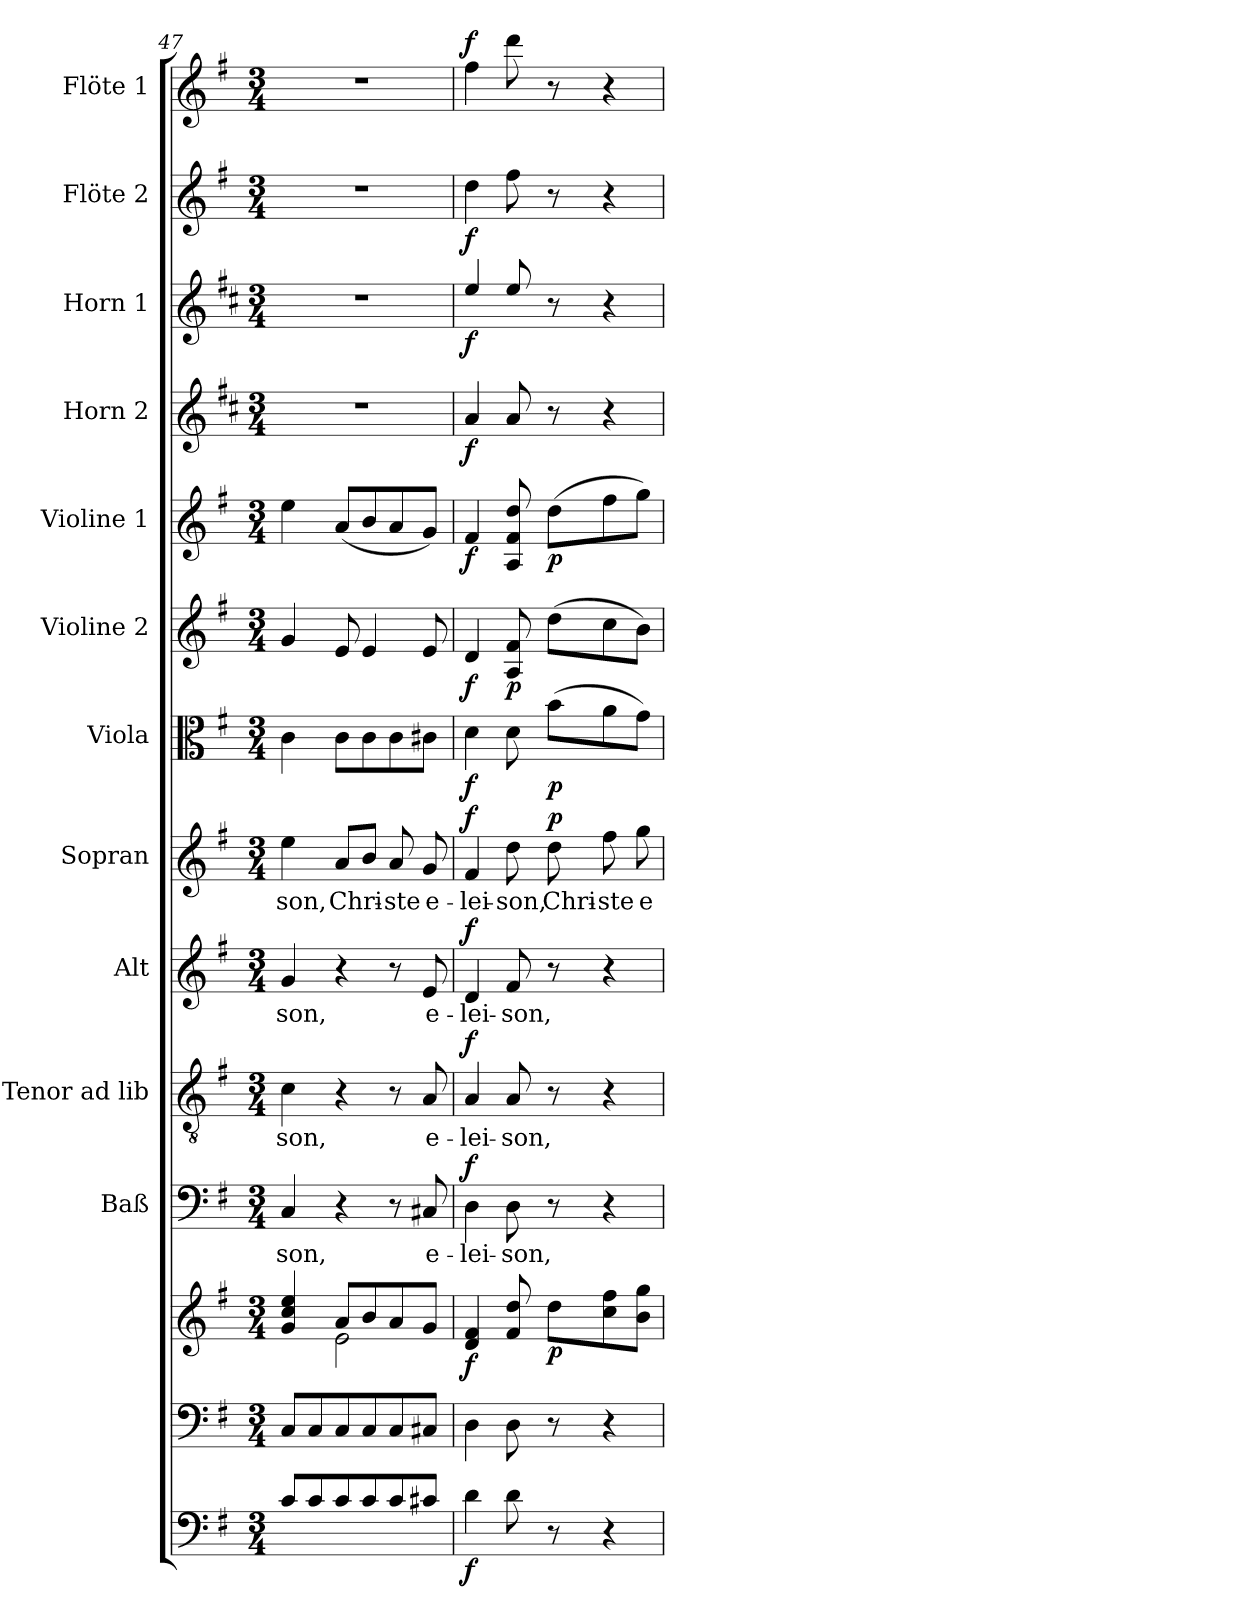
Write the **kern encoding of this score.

**kern	**dynam	**kern	**kern	**dynam	**kern	**text	**dynam	**kern	**text	**dynam	**kern	**text	**dynam	**kern	**text	**dynam	**kern	**dynam	**kern	**dynam	**kern	**dynam	**kern	**dynam	**kern	**dynam	**kern	**dynam	**kern	**dynam
*part13	*part13	*part12	*part12	*part12	*part11	*part11	*part11	*part10	*part10	*part10	*part9	*part9	*part9	*part8	*part8	*part8	*part7	*part7	*part6	*part6	*part5	*part5	*part4	*part4	*part3	*part3	*part2	*part2	*part1	*part1
*staff14	*staff14	*staff13	*staff12	*staff12/13	*staff11	*staff11	*staff11	*staff10	*staff10	*staff10	*staff9	*staff9	*staff9	*staff8	*staff8	*staff8	*staff7	*staff7	*staff6	*staff6	*staff5	*staff5	*staff4	*staff4	*staff3	*staff3	*staff2	*staff2	*staff1	*staff1
*	*	*	*	*	*I"Baß	*	*	*I"Tenor ad lib	*	*	*I"Alt	*	*	*I"Sopran	*	*	*I"Viola	*	*I"Violine 2	*	*I"Violine 1	*	*I"Horn 2	*	*I"Horn 1	*	*I"Flöte 2	*	*I"Flöte 1	*
*	*	*	*	*	*I'Baß	*	*	*I'Ten	*	*	*I'Alt	*	*	*I'Sop	*	*	*I'Vla.	*	*I'Vln. 2	*	*I'Vln. 1	*	*I'Hrn. 2	*	*I'Hrn. 1	*	*I'Fl. 2	*	*I'Fl. 1	*
!!LO:PB:g=z
*clefF4	*	*clefF4	*clefG2	*	*clefF4	*	*	*clefGv2	*	*	*clefG2	*	*	*clefG2	*	*	*clefC3	*	*clefG2	*	*clefG2	*	*clefG2	*	*clefG2	*	*clefG2	*	*clefG2	*
*ITrd7c12	*	*	*	*	*	*	*	*	*	*	*	*	*	*	*	*	*	*	*	*	*	*	*ITrd4c7	*	*ITrd4c7	*	*	*	*	*
*k[f#]	*	*k[f#]	*k[f#]	*	*k[f#]	*	*	*k[f#]	*	*	*k[f#]	*	*	*k[f#]	*	*	*k[f#]	*	*k[f#]	*	*k[f#]	*	*k[f#]	*	*k[f#]	*	*k[f#]	*	*k[f#]	*
*G:	*	*G:	*G:	*	*G:	*	*	*G:	*	*	*G:	*	*	*G:	*	*	*G:	*	*G:	*	*G:	*	*G:	*	*G:	*	*G:	*	*G:	*
*M3/4	*	*M3/4	*M3/4	*	*M3/4	*	*	*M3/4	*	*	*M3/4	*	*	*M3/4	*	*	*M3/4	*	*M3/4	*	*M3/4	*	*M3/4	*	*M3/4	*	*M3/4	*	*M3/4	*
=47	=47	=47	=47	=47	=47	=47	=47	=47	=47	=47	=47	=47	=47	=47	=47	=47	=47	=47	=47	=47	=47	=47	=47	=47	=47	=47	=47	=47	=47	=47
*	*	*	*^	*	*	*	*	*	*	*	*	*	*	*	*	*	*	*	*	*	*	*	*	*	*	*	*	*	*	*
!	!	!	!	!	!	!	!LO:LY:b	!	!	!LO:LY:b	!	!	!LO:LY:b	!	!	!LO:LY:b	!	!	!	!	!	!	!	!	!	!	!	!	!	!	!
8C/L	.	8C/L	4g/ 4cc/ 4ee/	4ryy	.	4C/	-son,	.	4c\	-son,	.	4g/	-son,	.	4ee\	-son,	.	4c\	.	4g/	.	4ee\	.	2.r	.	2.r	.	2.r	.	2.r	.
8C/	.	8C/	.	.	.	.	.	.	.	.	.	.	.	.	.	.	.	.	.	.	.	.	.	.	.	.	.	.	.	.	.
!	!	!	!	!	!	!	!	!	!	!	!	!	!	!	!	!LO:LY:b	!	!	!	!	!	!	!	!	!	!	!	!	!	!	!
8C/	.	8C/	8a/L	2e\	.	4r	.	.	4r	.	.	4r	.	.	8a/L	Chri-	.	8c\L	.	8e/	.	(<8a/L	.	.	.	.	.	.	.	.	.
8C/	.	8C/	8b/	.	.	.	.	.	.	.	.	.	.	.	8b/J	.	.	8c\	.	4e/	.	8b/	.	.	.	.	.	.	.	.	.
!	!	!	!	!	!	!	!	!	!	!	!	!	!	!	!	!LO:LY:b	!	!	!	!	!	!	!	!	!	!	!	!	!	!	!
8C/	.	8C/	8a/	.	.	8r	.	.	8r	.	.	8r	.	.	8a/	-ste	.	8c\	.	.	.	8a/	.	.	.	.	.	.	.	.	.
!	!	!	!	!	!	!	!LO:LY:b	!	!	!LO:LY:b	!	!	!LO:LY:b	!	!	!LO:LY:b	!	!	!	!	!	!	!	!	!	!	!	!	!	!	!
8C#X/J	.	8C#X/J	8g/J	.	.	8C#X/	e-	.	8A/	e-	.	8e/	e-	.	8g/	e-	.	8c#X\J	.	8e/	.	8g/J)	.	.	.	.	.	.	.	.	.
*	*	*	*v	*v	*	*	*	*	*	*	*	*	*	*	*	*	*	*	*	*	*	*	*	*	*	*	*	*	*	*	*
=48	=48	=48	=48	=48	=48	=48	=48	=48	=48	=48	=48	=48	=48	=48	=48	=48	=48	=48	=48	=48	=48	=48	=48	=48	=48	=48	=48	=48	=48	=48
!	!LO:DY:b	!	!	!LO:DY:b	!	!LO:LY:b	!LO:DY:a	!	!LO:LY:b	!LO:DY:a	!	!LO:LY:b	!LO:DY:a	!	!LO:LY:b	!LO:DY:a	!	!LO:DY:b	!	!LO:DY:b	!	!LO:DY:b	!	!LO:DY:b	!	!LO:DY:b	!	!LO:DY:b	!	!LO:DY:a
4D\	f	4D\	4d/ 4f#/	f	4D\	-lei-	f	4A/	-lei-	f	4d/	-lei-	f	4f#/	-lei-	f	4d\	f	4d/	f	4f#/	f	4d/	f	4a/	f	4dd\	f	4ff#\	f
!	!	!	!	!	!	!LO:LY:b	!	!	!LO:LY:b	!	!	!LO:LY:b	!	!	!LO:LY:b	!	!	!	!	!LO:DY:b	!	!	!	!	!	!	!	!	!	!
8D\	.	8D\	8f#/ 8dd/	.	8D\	-son,	.	8A/	-son,	.	8f#/	-son,	.	8dd\	-son,	.	8d\	.	8A/ 8f#/	p	8A/ 8f#/ 8dd/	.	8d/	.	8a/	.	8ff#\	.	8ddd\	.
!	!	!	!	!LO:DY:b	!	!	!	!	!	!	!	!	!	!	!LO:LY:b	!LO:DY:a	!	!LO:DY:b	!	!	!	!LO:DY:b	!	!	!	!	!	!	!	!
8r	.	8r	8dd\L	p	8r	.	.	8r	.	.	8r	.	.	8dd\	Chri-	p	(>8b\L	p	(>8dd\L	.	(>8dd\L	p	8r	.	8r	.	8r	.	8r	.
!	!	!	!	!	!	!	!	!	!	!	!	!	!	!	!LO:LY:b	!	!	!	!	!	!	!	!	!	!	!	!	!	!	!
4r	.	4r	8cc\ 8ff#\	.	4r	.	.	4r	.	.	4r	.	.	8ff#\	-ste	.	8a\	.	8cc\	.	8ff#\	.	4r	.	4r	.	4r	.	4r	.
!	!	!	!	!	!	!	!	!	!	!	!	!	!	!	!LO:LY:b	!	!	!	!	!	!	!	!	!	!	!	!	!	!	!
.	.	.	8b\ 8gg\J	.	.	.	.	.	.	.	.	.	.	8gg\	e-	.	8g\J)	.	8b\J)	.	8gg\J)	.	.	.	.	.	.	.	.	.
=	=	=	=	=	=	=	=	=	=	=	=	=	=	=	=	=	=	=	=	=	=	=	=	=	=	=	=	=	=	=
*-	*-	*-	*-	*-	*-	*-	*-	*-	*-	*-	*-	*-	*-	*-	*-	*-	*-	*-	*-	*-	*-	*-	*-	*-	*-	*-	*-	*-	*-	*-
